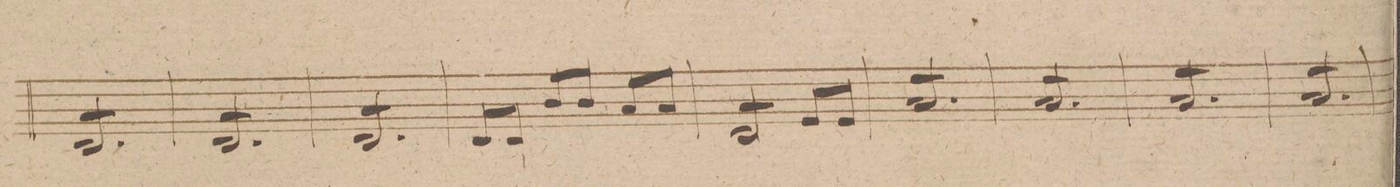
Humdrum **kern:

**kern	**dynam
*I"Viola	*
*clefC3	*
*k[f#c#g#d#]	*
*M3/4	*
8EL	.
8E	.
8E	.
8E	.
8E	.
8EJ	.
=98	=98
8EL	.
8E	.
8E	.
8E	.
8E	.
8EJ	.
=99	=99
8EL	.
8E	.
8E	.
8E	.
8E	.
8EJ	.
=100	=100
*Xtremolo	*
8EL	.
8EJ	.
8c#L/	.
8c#J	.
8BL	.
8BJ	.
=101	=101
*tremolo	*
8EL	.
8E	.
8E	.
8EJ	.
*Xtremolo	*
8F#L	.
8F#J	.
*tremolo	*
=102	=102
8BL	.
8B	.
8B	.
8B	.
8B	.
8BJ	.
=103	=103
8BL	.
8B	.
8B	.
8B	.
8B	.
8BJ	.
=104	=104
8BL	.
8B	.
8B	.
8B	.
8B	.
8BJ	.
=105	=105
8BL	.
8B	.
8B	.
8B	.
8B	.
8BJ	.
=106	=106
*-	*-
